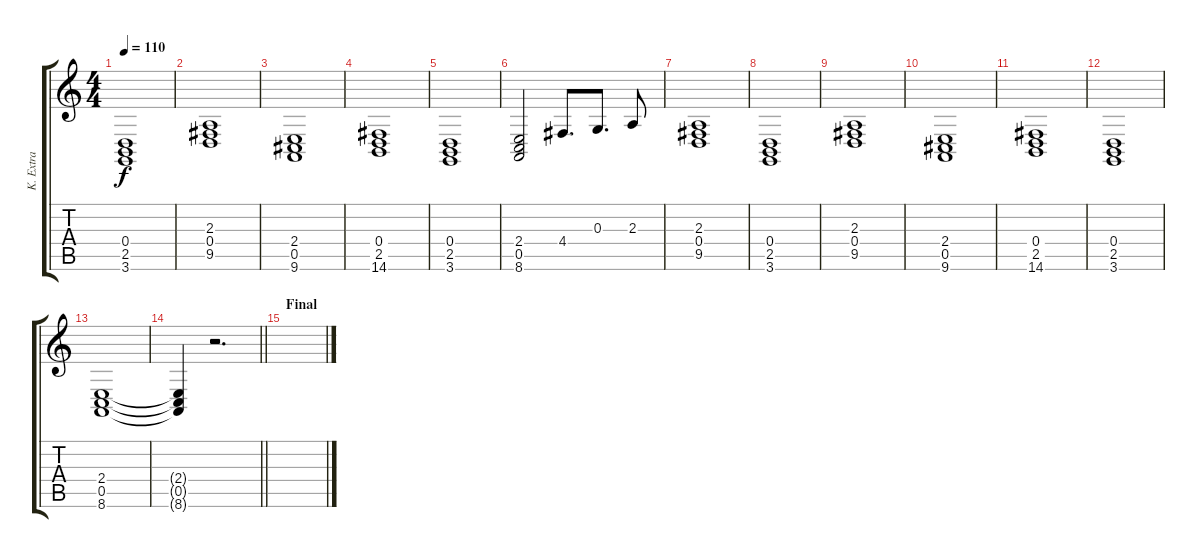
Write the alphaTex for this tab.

\track ("K. Extra" "K. Extra") {instrument stringensemble1}
\staff {score tabs}
\tuning (E4 B3 G3 D3 A2 E2) {hide}
\ts (4 4)
\tempo 110
\clef g2
\ks c
(0.4 2.5 3.6).1{dy f} |
(2.3 0.4 9.5).1 |
(2.4 0.5 9.6).1 |
(0.4 2.5 14.6).1 |
(0.4 2.5 3.6).1 |
(2.4 0.5 8.6).2 4.4.8{d} 0.3.8{d} 2.3.8 |
(2.3 0.4 9.5).1 |
(0.4 2.5 3.6).1 |
(2.3 0.4 9.5).1 |
(2.4 0.5 9.6).1 |
(0.4 2.5 14.6).1 |
(0.4 2.5 3.6).1 |
(2.4 0.5 8.6).1 |
\barLineRight lightlight
(2.4{t} 0.5{t} 8.6{t}).4 r.2{d} |
\section ("" "Final")
